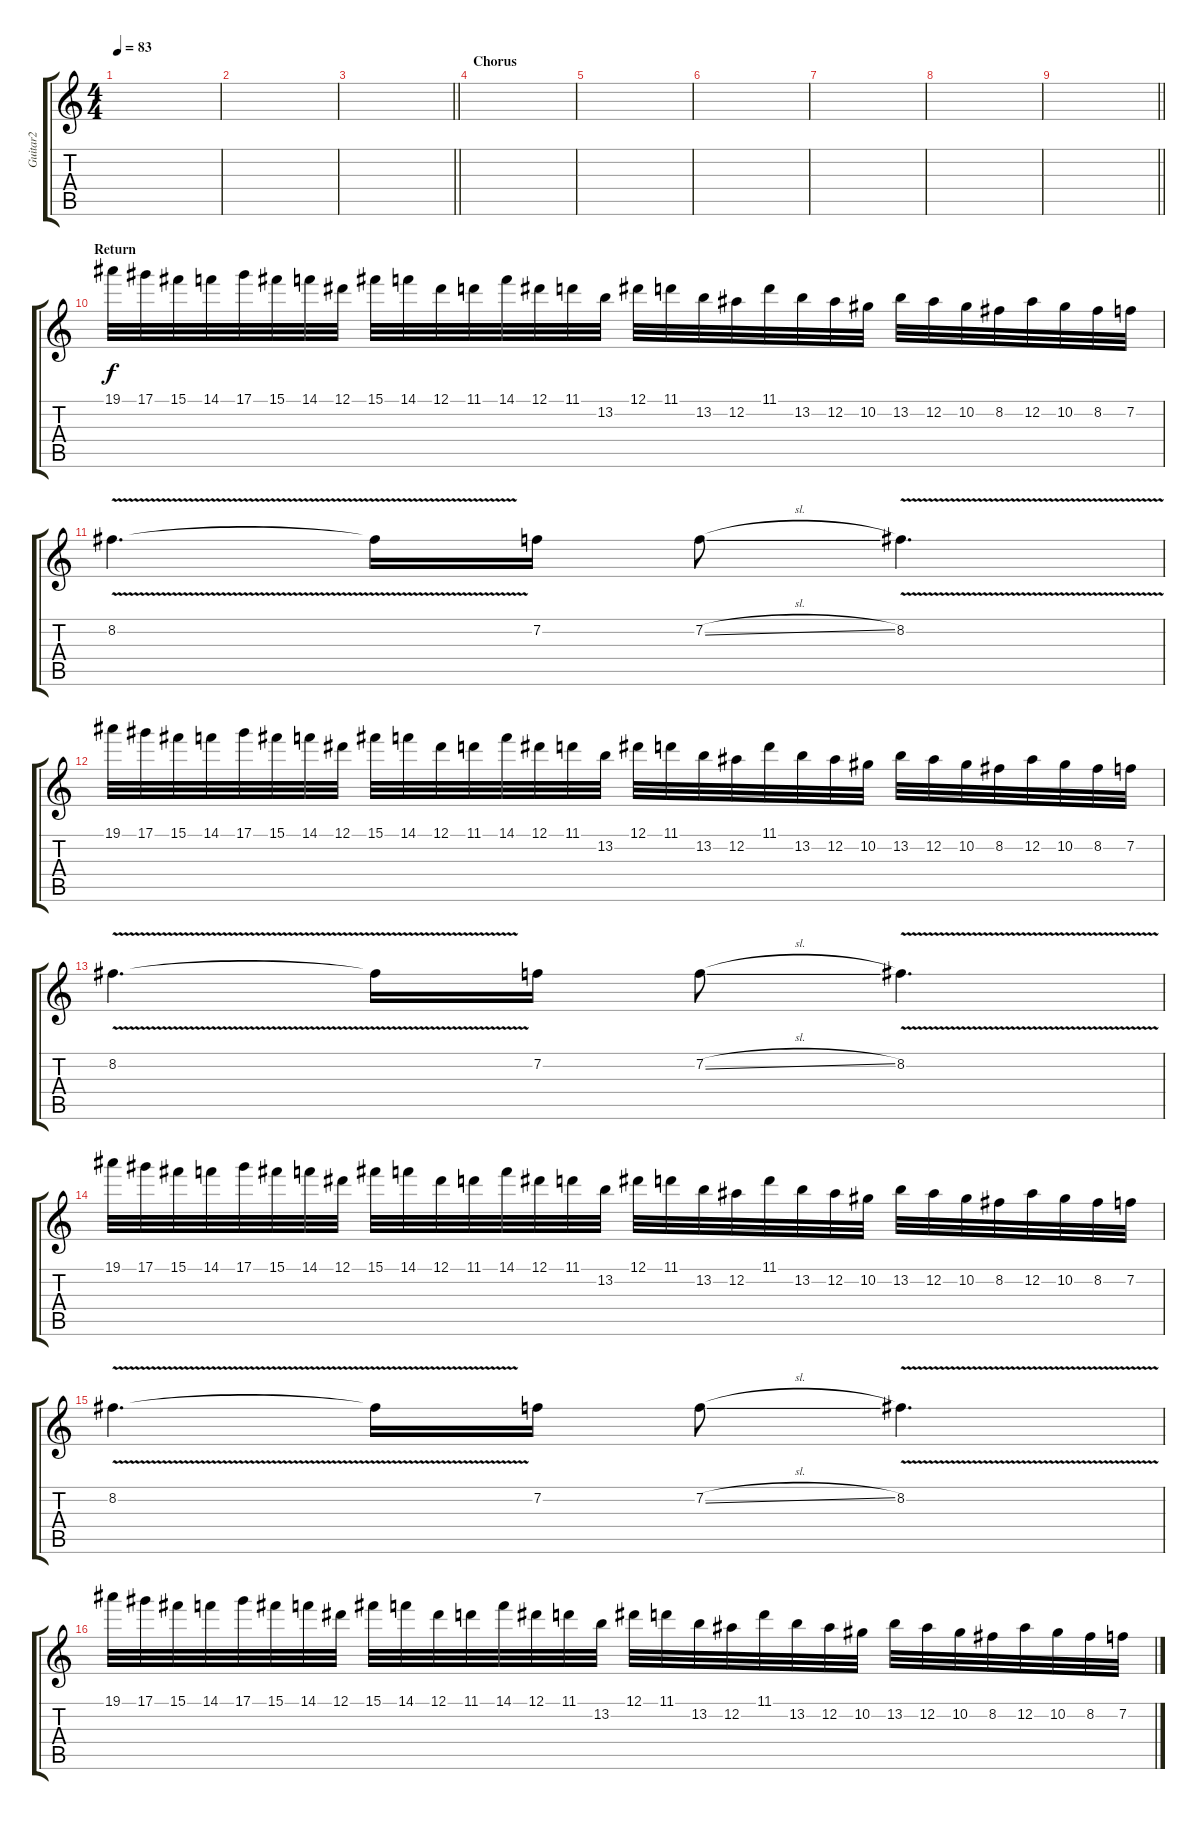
\track ("Guitar2" "Guitar2") {instrument overdrivenguitar}
\staff {score tabs}
\tuning (Eb4 Bb3 Gb3 Db3 Ab2 Eb2) {hide}
\ts (4 4)
\tempo 83
\clef g2
\ks c
|
|
\barLineRight lightlight
|
\section ("" "Chorus")
|
|
|
|
|
\barLineRight lightlight
|
\section ("" "Return")
19.1.32 17.1.32 15.1.32 14.1.32 17.1.32 15.1.32 14.1.32 12.1.32 15.1.32 14.1.32 12.1.32 11.1.32 14.1.32 12.1.32 11.1.32 13.2.32 12.1.32 11.1.32 13.2.32 12.2.32 11.1.32 13.2.32 12.2.32 10.2.32 13.2.32 12.2.32 10.2.32 8.2.32 12.2.32 10.2.32 8.2.32 7.2.32 |
8.2{v}.4{d} 8.2{t}.16 7.2.16 7.2{sl}.8 8.2{v}.4{d} |
19.1.32 17.1.32 15.1.32 14.1.32 17.1.32 15.1.32 14.1.32 12.1.32 15.1.32 14.1.32 12.1.32 11.1.32 14.1.32 12.1.32 11.1.32 13.2.32 12.1.32 11.1.32 13.2.32 12.2.32 11.1.32 13.2.32 12.2.32 10.2.32 13.2.32 12.2.32 10.2.32 8.2.32 12.2.32 10.2.32 8.2.32 7.2.32 |
8.2{v}.4{d} 8.2{t}.16 7.2.16 7.2{sl}.8 8.2{v}.4{d} |
19.1.32 17.1.32 15.1.32 14.1.32 17.1.32 15.1.32 14.1.32 12.1.32 15.1.32 14.1.32 12.1.32 11.1.32 14.1.32 12.1.32 11.1.32 13.2.32 12.1.32 11.1.32 13.2.32 12.2.32 11.1.32 13.2.32 12.2.32 10.2.32 13.2.32 12.2.32 10.2.32 8.2.32 12.2.32 10.2.32 8.2.32 7.2.32 |
8.2{v}.4{d} 8.2{t}.16 7.2.16 7.2{sl}.8 8.2{v}.4{d} |
19.1.32 17.1.32 15.1.32 14.1.32 17.1.32 15.1.32 14.1.32 12.1.32 15.1.32 14.1.32 12.1.32 11.1.32 14.1.32 12.1.32 11.1.32 13.2.32 12.1.32 11.1.32 13.2.32 12.2.32 11.1.32 13.2.32 12.2.32 10.2.32 13.2.32 12.2.32 10.2.32 8.2.32 12.2.32 10.2.32 8.2.32 7.2.32
